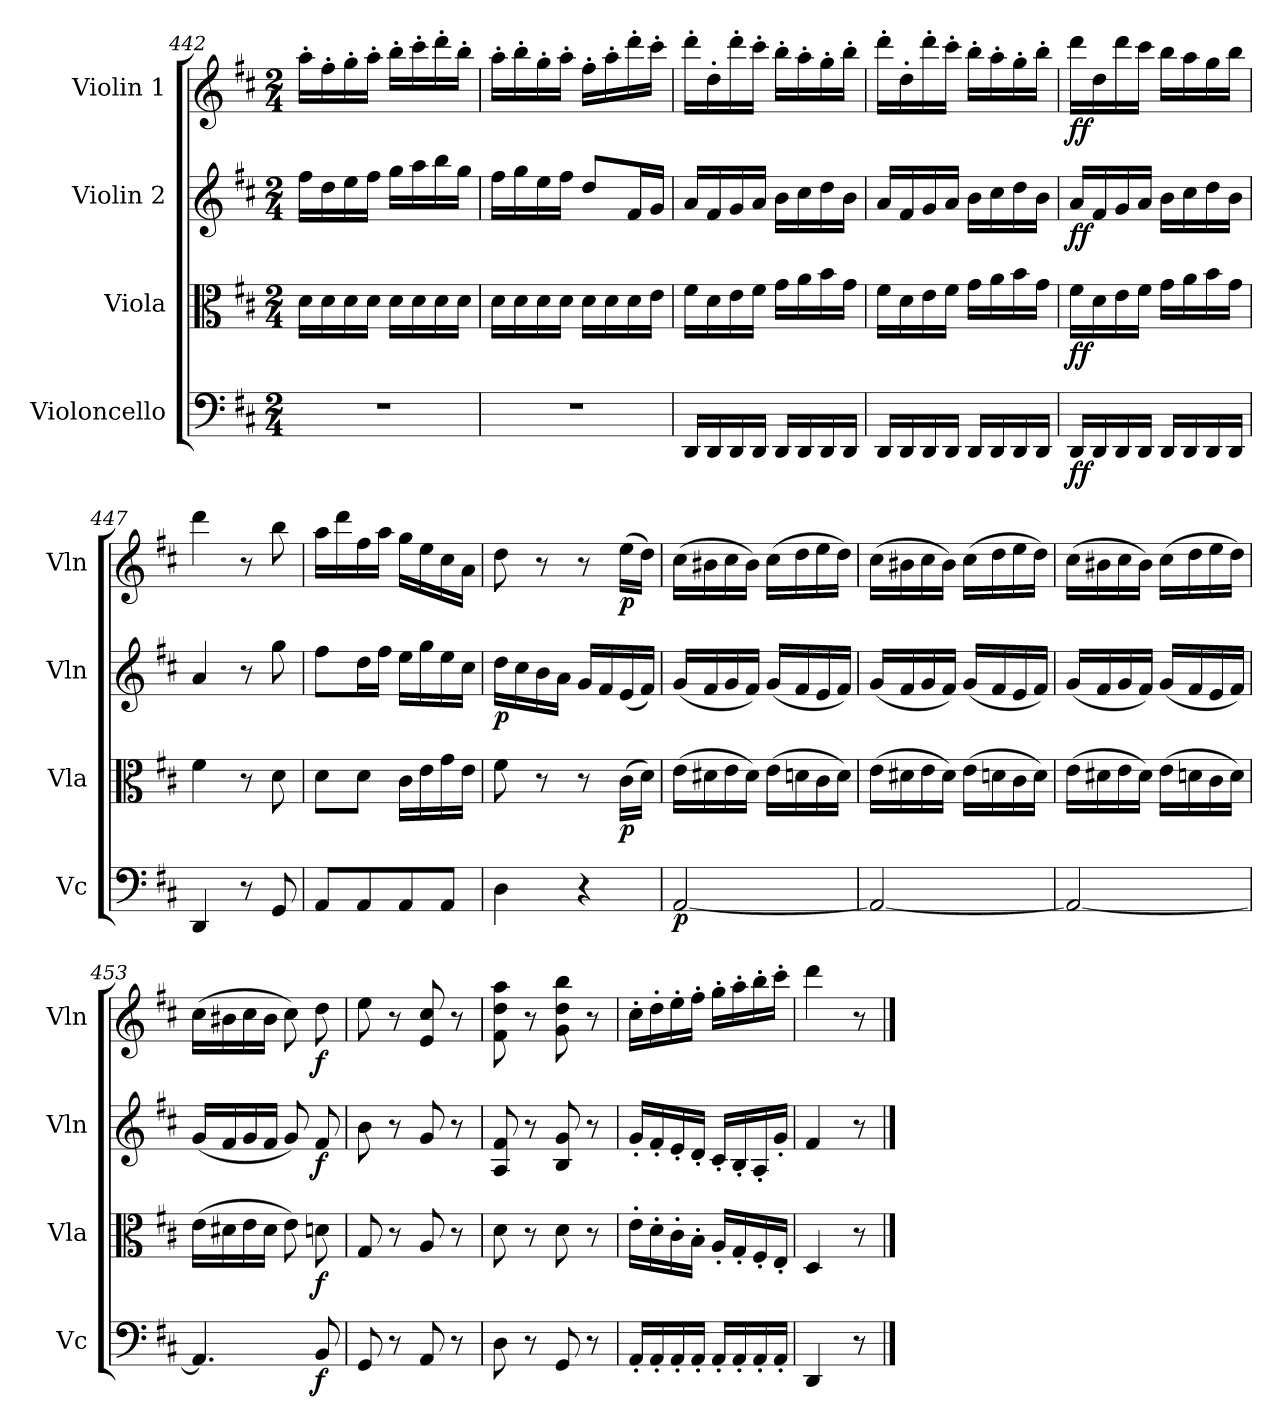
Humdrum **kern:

**kern	**dynam	**kern	**dynam	**kern	**dynam	**kern	**dynam
*part4	*part4	*part3	*part3	*part2	*part2	*part1	*part1
*staff4	*staff4	*staff3	*staff3	*staff2	*staff2	*staff1	*staff1
*I"Violoncello	*	*I"Viola	*	*I"Violin 2	*	*I"Violin 1	*
*I'Vc	*	*I'Vla	*	*I'Vln	*	*I'Vln	*
*clefF4	*	*clefC3	*	*clefG2	*	*clefG2	*
*k[f#c#]	*	*k[f#c#]	*	*k[f#c#]	*	*k[f#c#]	*
*M2/4	*	*M2/4	*	*M2/4	*	*M2/4	*
=442	=442	=442	=442	=442	=442	=442	=442
2r	.	16d\LL	.	16ff#\LL	.	16aa'\LL	.
.	.	16d\	.	16dd\	.	16ff#'\	.
.	.	16d\	.	16ee\	.	16gg'\	.
.	.	16d\JJ	.	16ff#\JJ	.	16aa'\JJ	.
.	.	16d\LL	.	16gg\LL	.	16bb'\LL	.
.	.	16d\	.	16aa\	.	16ccc#'\	.
.	.	16d\	.	16bb\	.	16ddd'\	.
.	.	16d\JJ	.	16gg\JJ	.	16bb'\JJ	.
!!LO:LB:g=z
=443	=443	=443	=443	=443	=443	=443	=443
2r	.	16d\LL	.	16ff#\LL	.	16aa'\LL	.
.	.	16d\	.	16gg\	.	16bb'\	.
.	.	16d\	.	16ee\	.	16gg'\	.
.	.	16d\JJ	.	16ff#\JJ	.	16aa'\JJ	.
.	.	16d\LL	.	8dd/L	.	16ff#'\LL	.
.	.	16d\	.	.	.	16aa'\	.
.	.	16d\	.	16f#/L	.	16ddd'\	.
.	.	16e\JJ	.	16g/JJ	.	16ccc#'\JJ	.
=444	=444	=444	=444	=444	=444	=444	=444
16DD/LL	.	16f#\LL	.	16a/LL	.	16ddd'\LL	.
16DD/	.	16d\	.	16f#/	.	16dd'\	.
16DD/	.	16e\	.	16g/	.	16ddd'\	.
16DD/JJ	.	16f#\JJ	.	16a/JJ	.	16ccc#'\JJ	.
16DD/LL	.	16g\LL	.	16b\LL	.	16bb'\LL	.
16DD/	.	16a\	.	16cc#\	.	16aa'\	.
16DD/	.	16b\	.	16dd\	.	16gg'\	.
16DD/JJ	.	16g\JJ	.	16b\JJ	.	16bb'\JJ	.
=445	=445	=445	=445	=445	=445	=445	=445
16DD/LL	.	16f#\LL	.	16a/LL	.	16ddd'\LL	.
16DD/	.	16d\	.	16f#/	.	16dd'\	.
16DD/	.	16e\	.	16g/	.	16ddd'\	.
16DD/JJ	.	16f#\JJ	.	16a/JJ	.	16ccc#'\JJ	.
16DD/LL	.	16g\LL	.	16b\LL	.	16bb'\LL	.
16DD/	.	16a\	.	16cc#\	.	16aa'\	.
16DD/	.	16b\	.	16dd\	.	16gg'\	.
16DD/JJ	.	16g\JJ	.	16b\JJ	.	16bb'\JJ	.
=446	=446	=446	=446	=446	=446	=446	=446
!	!LO:DY:b	!	!LO:DY:b	!	!LO:DY:b	!	!LO:DY:b
16DD/LL	ff	16f#\LL	ff	16a/LL	ff	16ddd\LL	ff
16DD/	.	16d\	.	16f#/	.	16dd\	.
16DD/	.	16e\	.	16g/	.	16ddd\	.
16DD/JJ	.	16f#\JJ	.	16a/JJ	.	16ccc#\JJ	.
16DD/LL	.	16g\LL	.	16b\LL	.	16bb\LL	.
16DD/	.	16a\	.	16cc#\	.	16aa\	.
16DD/	.	16b\	.	16dd\	.	16gg\	.
16DD/JJ	.	16g\JJ	.	16b\JJ	.	16bb\JJ	.
=447	=447	=447	=447	=447	=447	=447	=447
4DD/	.	4f#\	.	4a/	.	4ddd\	.
8r	.	8r	.	8r	.	8r	.
8GG/	.	8d\	.	8gg\	.	8bb\	.
!!LO:LB:g=z
=448	=448	=448	=448	=448	=448	=448	=448
8AA/L	.	8d\L	.	8ff#\L	.	16aa\LL	.
.	.	.	.	.	.	16ddd\	.
8AA/	.	8d\J	.	16dd\L	.	16ff#\	.
.	.	.	.	16ff#\JJ	.	16aa\JJ	.
8AA/	.	16c#\LL	.	16ee\LL	.	16gg\LL	.
.	.	16e\	.	16gg\	.	16ee\	.
8AA/J	.	16g\	.	16ee\	.	16cc#\	.
.	.	16e\JJ	.	16cc#\JJ	.	16a\JJ	.
=449	=449	=449	=449	=449	=449	=449	=449
!	!	!	!	!	!LO:DY:b	!	!
4D\	.	8f#\	.	16dd\LL	p	8dd\	.
.	.	.	.	16cc#\	.	.	.
.	.	8r	.	16b\	.	8r	.
.	.	.	.	16a\JJ	.	.	.
4r	.	8r	.	16g/LL	.	8r	.
.	.	.	.	16f#/	.	.	.
!	!	!	!LO:DY:b	!	!	!	!LO:DY:b
.	.	(>16c#\LL	p	(<16e/	.	(>16ee\LL	p
.	.	16d\JJ)	.	16f#/JJ)	.	16dd\JJ)	.
=450	=450	=450	=450	=450	=450	=450	=450
!	!LO:DY:b	!	!	!	!	!	!
[2AA/	p	(>16e\LL	.	(<16g/LL	.	(>16cc#\LL	.
.	.	16d#X\	.	16f#/	.	16b#X\	.
.	.	16e\	.	16g/	.	16cc#\	.
.	.	16d#\JJ)	.	16f#/JJ)	.	16b#\JJ)	.
.	.	(>16e\LL	.	(<16g/LL	.	(>16cc#\LL	.
.	.	16dn\	.	16f#/	.	16dd\	.
.	.	16c#\	.	16e/	.	16ee\	.
.	.	16d\JJ)	.	16f#/JJ)	.	16dd\JJ)	.
=451	=451	=451	=451	=451	=451	=451	=451
2AA/_	.	(>16e\LL	.	(<16g/LL	.	(>16cc#\LL	.
.	.	16d#X\	.	16f#/	.	16b#X\	.
.	.	16e\	.	16g/	.	16cc#\	.
.	.	16d#\JJ)	.	16f#/JJ)	.	16b#\JJ)	.
.	.	(>16e\LL	.	(<16g/LL	.	(>16cc#\LL	.
.	.	16dn\	.	16f#/	.	16dd\	.
.	.	16c#\	.	16e/	.	16ee\	.
.	.	16d\JJ)	.	16f#/JJ)	.	16dd\JJ)	.
=452	=452	=452	=452	=452	=452	=452	=452
2AA/_	.	(>16e\LL	.	(<16g/LL	.	(>16cc#\LL	.
.	.	16d#X\	.	16f#/	.	16b#X\	.
.	.	16e\	.	16g/	.	16cc#\	.
.	.	16d#\JJ)	.	16f#/JJ)	.	16b#\JJ)	.
.	.	(>16e\LL	.	(<16g/LL	.	(>16cc#\LL	.
.	.	16dn\	.	16f#/	.	16dd\	.
.	.	16c#\	.	16e/	.	16ee\	.
.	.	16d\JJ)	.	16f#/JJ)	.	16dd\JJ)	.
!!LO:LB:g=z
=453	=453	=453	=453	=453	=453	=453	=453
4.AA/]	.	(>16e\LL	.	(<16g/LL	.	(>16cc#\LL	.
.	.	16d#X\	.	16f#/	.	16b#X\	.
.	.	16e\	.	16g/	.	16cc#\	.
.	.	16d#\JJ	.	16f#/JJ	.	16b#\JJ	.
.	.	8e\)	.	8g/)	.	8cc#\)	.
!	!LO:DY:b	!	!LO:DY:b	!	!LO:DY:b	!	!LO:DY:b
8BB/	f	8dn\	f	8f#/	f	8dd\	f
=454	=454	=454	=454	=454	=454	=454	=454
8GG/	.	8G/	.	8b\	.	8ee\	.
8r	.	8r	.	8r	.	8r	.
8AA/	.	8A/	.	8g/	.	8e/ 8cc#/	.
8r	.	8r	.	8r	.	8r	.
=455	=455	=455	=455	=455	=455	=455	=455
8D\	.	8d\	.	8A/ 8f#/	.	8f#\ 8dd\ 8aa\	.
8r	.	8r	.	8r	.	8r	.
8GG/	.	8d\	.	8B/ 8g/	.	8g\ 8dd\ 8bb\	.
8r	.	8r	.	8r	.	8r	.
=456	=456	=456	=456	=456	=456	=456	=456
16AA'/LL	.	16e'\LL	.	16g'/LL	.	16cc#'\LL	.
16AA'/	.	16d'\	.	16f#'/	.	16dd'\	.
16AA'/	.	16c#'\	.	16e'/	.	16ee'\	.
16AA'/JJ	.	16B'\JJ	.	16d'/JJ	.	16ff#'\JJ	.
16AA'/LL	.	16A'/LL	.	16c#'/LL	.	16gg'\LL	.
16AA'/	.	16G'/	.	16B'/	.	16aa'\	.
16AA'/	.	16F#'/	.	16A'/	.	16bb'\	.
16AA'/JJ	.	16E'/JJ	.	16g'/JJ	.	16ccc#'\JJ	.
=457	=457	=457	=457	=457	=457	=457	=457
4DD/	.	4D/	.	4f#/	.	4ddd\	.
8r	.	8r	.	8r	.	8r	.
==	==	==	==	==	==	==	==
*-	*-	*-	*-	*-	*-	*-	*-
